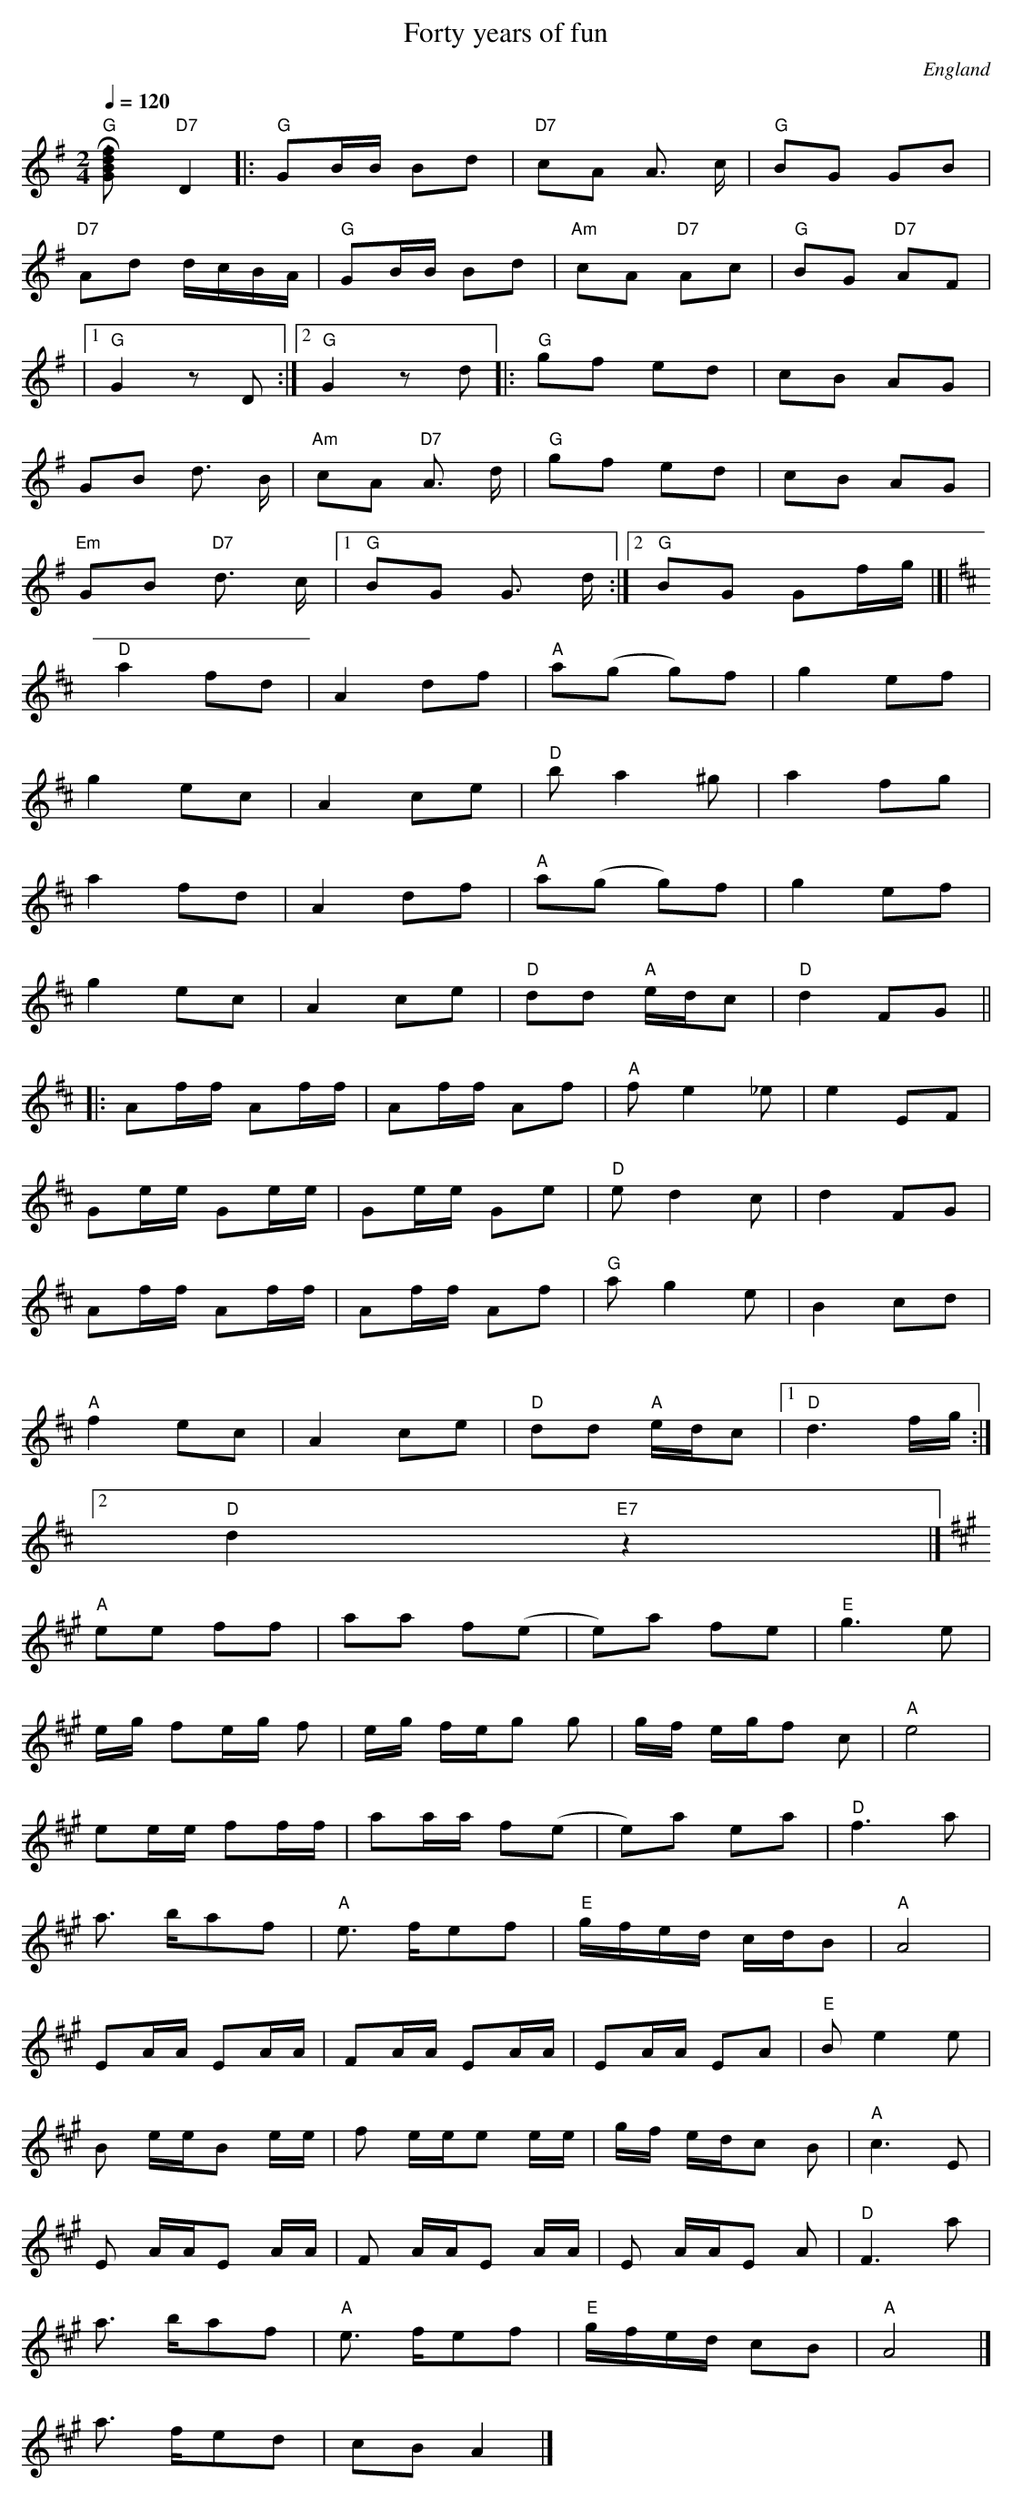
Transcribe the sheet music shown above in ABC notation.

X:1
T:Forty years of fun
O:England
M:2/4
L:1/8
Q:1/4=120
K:G
V:1
"G" [G2Bd Hf]"D7" D2  |:"G" GB/B/ Bd |"D7" cA A3/2 c/|"G" BG GB |
"D7" Ad d/c/B/A/ |"G" GB/B/ Bd |"Am" cA "D7" Ac |"G" BG "D7" AF |
|1 "G" G2 zD :|2 "G" G2 zd || |:"G" gf ed |cB AG |
GB d3/2 B/|"Am" cA "D7" A3/2 d/|"G" gf ed |cB AG |
"Em" GB "D7" d3/2 c/|1 "G" BG G3/2 d/:|2 "G" BG Gf/g/ |]|
K:D
"D" a2 fd |A2 df |"A" a(g g)f |g2 ef |
g2 ec |A2 ce |"D" ba2 ^g|a2 fg |
a2 fd |A2 df |"A" a(g g)f |g2 ef |
g2 ec |A2 ce |"D" dd "A" e/d/c |"D" d2 FG || |:
Af/f/ Af/f/ |Af/f/ Af |"A" fe2 _e|e2 EF |
Ge/e/ Ge/e/ |Ge/e/ Ge |"D" ed2 c|d2 FG |
Af/f/ Af/f/ |Af/f/ Af |"G" ag2 e|B2 cd |
"A" f2 ec |A2 ce |"D" dd "A" e/d/c |1 "D" d3 f/g/:|2
"D" d2 "E7" z2 |]
K:A
"A" ee ff |aa f(e |e)a fe |"E" g3 e|
e/g/ fe/g/ f|e/g/ f/e/g g|g/f/ e/g/f c|"A" e4 |
ee/e/ ff/f/ |aa/a/ f(e |e)a ea |"D" f3 a|
a3/2 b/af |"A" e3/2 f/ef |"E" g/f/e/d/ c/d/B |"A" A4 |
EA/A/ EA/A/ |FA/A/ EA/A/ |EA/A/ EA |"E" Be2 e|
B e/e/B e/e/|f e/e/e e/e/|g/f/ e/d/c B|"A" c3 E|
E A/A/E A/A/|F A/A/E A/A/|E A/A/E A|"D" F3 a|
a3/2 b/af |"A" e3/2 f/ef |"E" g/f/e/d/ cB |"A" A4 |]
a3/2 f/ed |cB A2 |]
